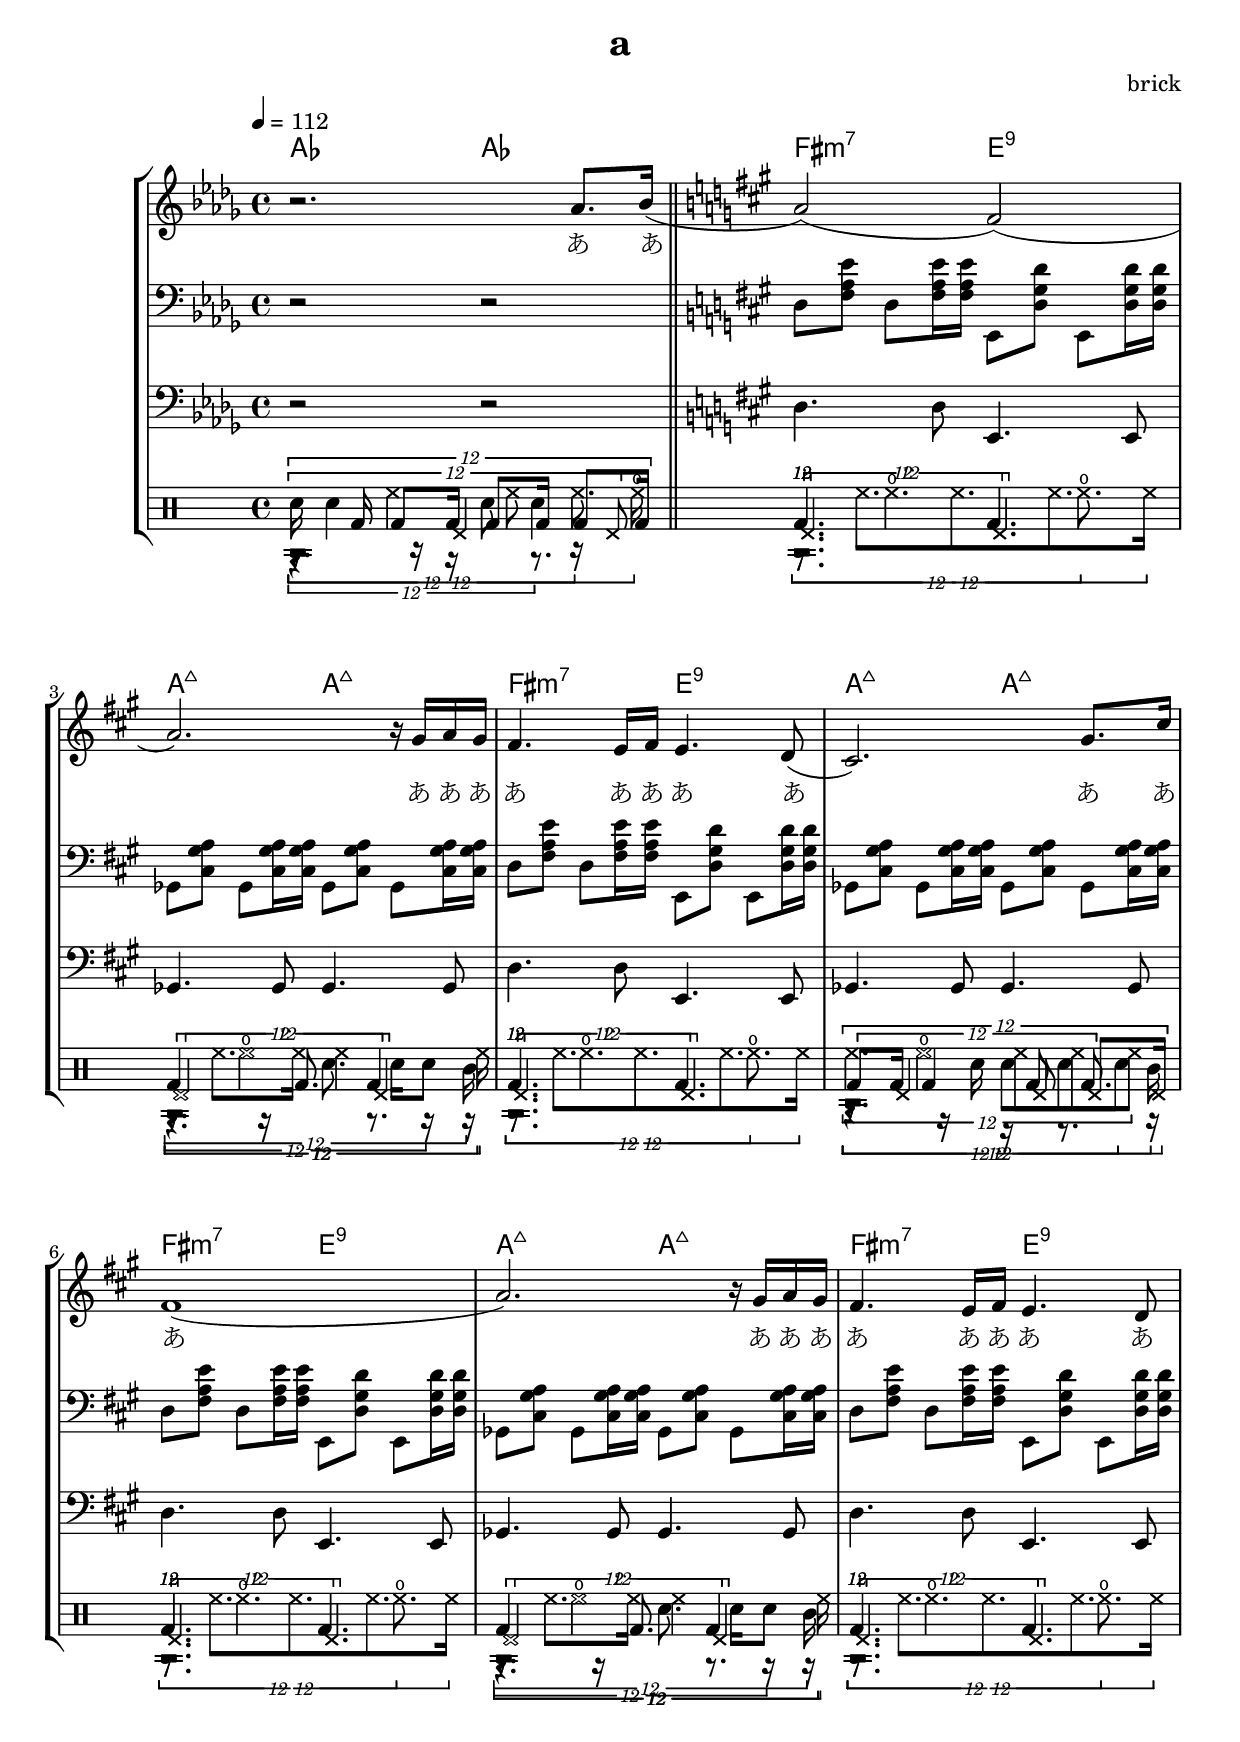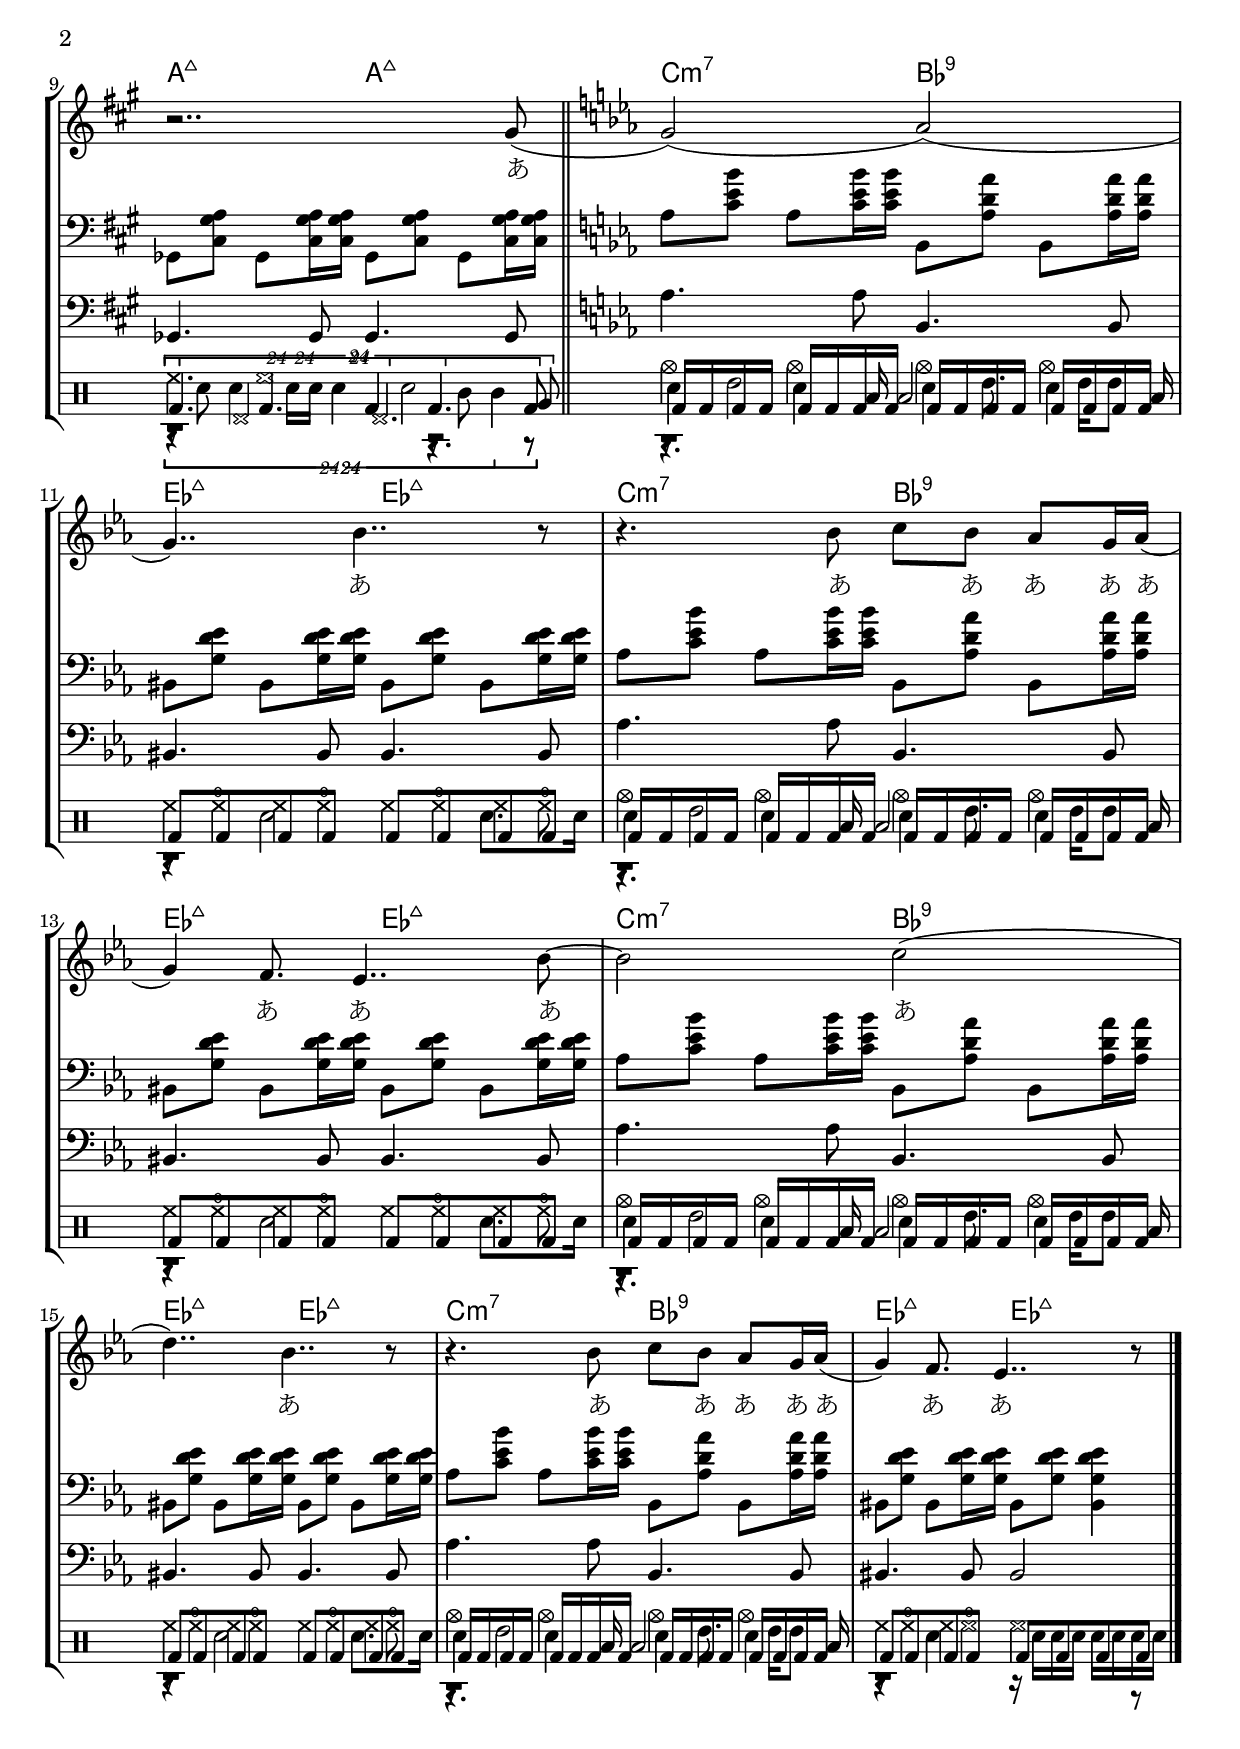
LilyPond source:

\version "2.12.1"

\header {
	title = \markup {a}
	composer = \markup \center-column {brick}
}

harmony = \chordmode {
	as2 as 

	fis:min7 e:9 a:maj7 a:maj7 fis:min7 e:9 a:maj7 a:maj7 fis:min7 e:9 a:maj7 a:maj7 fis:min7 e:9 a:maj7 a:maj7 

	c:min7 bes:9 es:maj7 es:maj7 c:min7 bes:9 es:maj7 es:maj7 c:min7 bes:9 es:maj7 es:maj7 c:min7 bes:9 es:maj7 es:maj7 
}

melody = {
	\key des \major
	\tempo 4 = 112
	r2. 
	\set Staff.midiInstrument = #"Violin"
	as'8.  bes'16 
	(	\key a \major
a'2)  (fis'2) 
	(a'2.)  r16  gis'16  a'16  gis'16 
	fis'4.  e'16  fis'16  e'4.  d'8 
	(cis'2.)  gis'8.  cis''16 
	fis'1 
	(a'2.)  r16  gis'16  a'16  gis'16 
	fis'4.  e'16  fis'16  e'4.  d'8
	r2.. 	\set Staff.midiInstrument = #"Contrabass"
	gis'8 
	(	\key es \major
g'2)  (as'2) 
	(g'4..)  bes'4..  r8~ 
	r4.  bes'8  c''8  bes'8  as'8  g'16  as'16 
	(g'4)  f'8.  es'4..  bes'8~ 
	bes'2  c''2 
	(d''4..)  bes'4..  r8~ 
	r4.  bes'8  c''8  bes'8  as'8  g'16  as'16 
	(g'4)  f'8.  es'4..  	r8 	\bar "|."
}

words = \lyricmode {
	
	あ  あ  あ  あ  あ  あ  あ  あ  あ  あ  あ  あ  あ  あ  あ  あ  あ  あ  あ  あ  あ  
	あ  あ  あ  あ  あ  あ  あ  あ  あ  あ  あ  あ  あ  あ  あ  あ  あ  あ  あ  あ  あ  
}

tempochange = {
	\tempo 4 = 112
	r1 \bar "||"
	\tempo 4 = 112
	r1 | r1 | r1 | r1 | r1 | r1 | r1 | r1 \bar "||"
	\tempo 4 = 112
	r1 | r1 | r1 | r1 | r1 | r1 | r1 | r1 \bar "|."
}

mainacc = {
	\clef bass
	\set Staff.midiInstrument = #"Fretless Bass"
	\key des \major
	\tempo 4 = 112
	r2
	r2
	\bar "||"

	\set Staff.midiInstrument = #"Electric Bass (finger)"
	\key a \major
	d8 <fis a e'> d <fis a e'>16 <fis a e'>
	e,8 <d gis d'> e, <d gis d'>16 <d gis d'>
	ges,8 <cis gis a> ges, <cis gis a>16 <cis gis a>
	ges,8 <cis gis a> ges, <cis gis a>16 <cis gis a>
	d8 <fis a e'> d <fis a e'>16 <fis a e'>
	e,8 <d gis d'> e, <d gis d'>16 <d gis d'>
	ges,8 <cis gis a> ges, <cis gis a>16 <cis gis a>
	ges,8 <cis gis a> ges, <cis gis a>16 <cis gis a>
	d8 <fis a e'> d <fis a e'>16 <fis a e'>
	e,8 <d gis d'> e, <d gis d'>16 <d gis d'>
	ges,8 <cis gis a> ges, <cis gis a>16 <cis gis a>
	ges,8 <cis gis a> ges, <cis gis a>16 <cis gis a>
	d8 <fis a e'> d <fis a e'>16 <fis a e'>
	e,8 <d gis d'> e, <d gis d'>16 <d gis d'>
	ges,8 <cis gis a> ges, <cis gis a>16 <cis gis a>
	ges,8 <cis gis a> ges, <cis gis a>16 <cis gis a>
	\bar "||"

	\set Staff.midiInstrument = #"Distorted Guitar"
	\key es \major
	as8 <c' es' bes'> as <c' es' bes'>16 <c' es' bes'>
	bes,8 <as d' as'> bes, <as d' as'>16 <as d' as'>
	bis,8 <g d' es'> bis, <g d' es'>16 <g d' es'>
	bis,8 <g d' es'> bis, <g d' es'>16 <g d' es'>
	as8 <c' es' bes'> as <c' es' bes'>16 <c' es' bes'>
	bes,8 <as d' as'> bes, <as d' as'>16 <as d' as'>
	bis,8 <g d' es'> bis, <g d' es'>16 <g d' es'>
	bis,8 <g d' es'> bis, <g d' es'>16 <g d' es'>
	as8 <c' es' bes'> as <c' es' bes'>16 <c' es' bes'>
	bes,8 <as d' as'> bes, <as d' as'>16 <as d' as'>
	bis,8 <g d' es'> bis, <g d' es'>16 <g d' es'>
	bis,8 <g d' es'> bis, <g d' es'>16 <g d' es'>
	as8 <c' es' bes'> as <c' es' bes'>16 <c' es' bes'>
	bes,8 <as d' as'> bes, <as d' as'>16 <as d' as'>
	bis,8 <g d' es'> bis, <g d' es'>16 <g d' es'>
	bis,8 <g d' es'>8 <bis, g d' es'>4
	\bar "|."
}

subacc = {
	\clef bass
	\set Staff.midiInstrument = #"Electric Guitar (clean)"
	\key des \major
	\tempo 4 = 112
	r2
	r2
	\bar "||"

	\set Staff.midiInstrument = #"Electric Guitar (clean)"
	\key a \major
	d4.d8
	e,4.e,8
	ges,4.ges,8
	ges,4.ges,8
	d4.d8
	e,4.e,8
	ges,4.ges,8
	ges,4.ges,8
	d4.d8
	e,4.e,8
	ges,4.ges,8
	ges,4.ges,8
	d4.d8
	e,4.e,8
	ges,4.ges,8
	ges,4.ges,8
	\bar "||"

	\set Staff.midiInstrument = #"Rock Organ"
	\key es \major
	as4.as8
	bes,4.bes,8
	bis,4.bis,8
	bis,4.bis,8
	as4.as8
	bes,4.bes,8
	bis,4.bis,8
	bis,4.bis,8
	as4.as8
	bes,4.bes,8
	bis,4.bis,8
	bis,4.bis,8
	as4.as8
	bes,4.bes,8
	bis,4.bis,8
	bis,2
	\bar "|."
}

percA = {
	\drummode {
	\times 16/12{ r8. hh4 hh8 hh8. } \bar "||"
	\times 16/12{ r8 hh8. hh8. hh8. hh16 } |\times 16/12{ r8 hh8. hh16 hh4 r16 hh16 } |\times 16/12{ r8 hh8. hh8. hh8. hh16 } |\times 16/12{ hh4. hh8 hh8 hh8 } |\times 16/12{ r8 hh8. hh8. hh8. hh16 } |\times 16/12{ r8 hh8. hh16 hh4 r16 hh16 } |\times 16/12{ r8 hh8. hh8. hh8. hh16 } |\times 16/24{ hh4. hh1 r8 } \bar "||"
	r1  |hh4 hh4 hh4 hh4  |r1  |hh4 hh4 hh4 hh4  |r1  |hh4 hh4 hh4 hh4  |r1  |hh4 hh4 hh2  \bar "|."
	}
}

percB = {
	\drummode {
	\times 16/12{ sn16 sn4 r16 sn8 sn4 } \bar "||"
	\times 16/12{ r2. } |\times 16/12{ r4. sn8. sn16 sn8 } |\times 16/12{ r2. } |\times 16/12{ r4 r16 sn16 sn8 sn8 sn8 } |\times 16/12{ r2. } |\times 16/12{ r4. sn8. sn16 sn8 } |\times 16/12{ r2. } |\times 16/24{ r8 sn8 sn4 sn16 sn16 sn4 sn2 r8 } \bar "||"
	sn4 sn4 sn4 sn4  |r4 sn2 sn8. sn16  |sn4 sn4 sn4 sn4  |r4 sn2 sn8. sn16  |sn4 sn4 sn4 sn4  |r4 sn2 sn8. sn16  |sn4 sn4 sn4 sn4  |r4 sn4 r16 sn16 sn16 sn16 sn16 sn16 sn16 sn16  \bar "|."
	}
}

percC = {
	\drummode {
	\times 16/12{ r8 bd16 bd8 bd16 bd8 bd16 bd8 bd16 } \bar "||"
	\times 16/12{ bd4. bd4. } |\times 16/12{ bd4 r16 bd8. bd4 } |\times 16/12{ bd4. bd4. } |\times 16/12{ bd8 bd16 bd4 bd8 bd8. } |\times 16/12{ bd4. bd4. } |\times 16/12{ bd4 r16 bd8. bd4 } |\times 16/12{ bd4. bd4. } |\times 16/24{ bd4. bd4. bd4 bd4. bd8 } \bar "||"
	bd16 bd16 bd16 bd16 bd16 bd16 bd16 bd16 bd16 bd16 bd16 bd16 bd16 bd16 bd16 bd16  |bd8 bd8 bd8 bd8 bd8 bd8 bd8 bd8  |bd16 bd16 bd16 bd16 bd16 bd16 bd16 bd16 bd16 bd16 bd16 bd16 bd16 bd16 bd16 bd16  |bd8 bd8 bd8 bd8 bd8 bd8 bd8 bd8  |bd16 bd16 bd16 bd16 bd16 bd16 bd16 bd16 bd16 bd16 bd16 bd16 bd16 bd16 bd16 bd16  |bd8 bd8 bd8 bd8 bd8 bd8 bd8 bd8  |bd16 bd16 bd16 bd16 bd16 bd16 bd16 bd16 bd16 bd16 bd16 bd16 bd16 bd16 bd16 bd16  |bd8 bd8 bd8 bd8 bd8 bd8 bd8 bd8  \bar "|."
	}
}

percD = {
	\drummode {
	\times 16/12{ r4 r16 hhp4 r16 hhp8 } \bar "||"
	\times 16/12{ r8. hho4. hho8. } |\times 16/12{ r8. hho2 r16 } |\times 16/12{ r8. hho4. hho8. } |\times 16/12{ r8. hho2 r16 } |\times 16/12{ r8. hho4. hho8. } |\times 16/12{ r8. hho2 r16 } |\times 16/12{ r8. hho4. hho8. } |\times 16/24{ r1 r2 } \bar "||"
	r1  |r8 hho4 hho4 hho4 hho8  |r1  |r8 hho4 hho4 hho4 hho8  |r1  |r8 hho4 hho4 hho4 hho8  |r1  |r8 hho4 hho2 r8  \bar "|."
	}
}

percE = {
	\drummode {
	\times 16/12{ r2 r8. hho16 } \bar "||"
	\times 16/12{ hhp4. hhp4. } |\times 16/12{ hhp2 hhp4 } |\times 16/12{ hhp4. hhp4. } |\times 16/12{ r8 hhp4 r16 hhp8 hhp8 hhp16 } |\times 16/12{ hhp4. hhp4. } |\times 16/12{ hhp2 hhp4 } |\times 16/12{ hhp4. hhp4. } |\times 16/24{ r4 hhp2 hhp2. } \bar "||"
	cymc4 cymc4 cymc4 cymc4  |r1 |cymc4 cymc4 cymc4 cymc4  |r1 |cymc4 cymc4 cymc4 cymc4  |r1 |cymc4 cymc4 cymc4 cymc4  |r1 \bar "|."
	}
}

percF = {
	\drummode {
	r1 \bar "||"
	\times 16/12{ r2. } |\times 16/12{ r2 r8. tomml16 } |\times 16/12{ r2. } |\times 16/12{ r2 r8. tomml16 } |\times 16/12{ r2. } |\times 16/12{ r2 r8. tomml16 } |\times 16/12{ r2. } |\times 16/24{ r1 r8 tomml8 tomml4 } \bar "||"
	r8 tommh2 tommh8. tommh16 tommh8  |r1 |r8 tommh2 tommh8. tommh16 tommh8  |r1 |r8 tommh2 tommh8. tommh16 tommh8  |r1 |r8 tommh2 tommh8. tommh16 tommh8  |r1 \bar "|."
	}
}

percG = {
	\drummode {
	r1 \bar "||"
	r1 |r1 |r1 |r1 |r1 |r1 |r1 |\times 16/24{ r1 r4. tomfh8 } \bar "||"
	r4. toml16 toml2 toml16  |r1 |r4. toml16 toml2 toml16  |r1 |r4. toml16 toml2 toml16  |r1 |r4. toml16 toml2 toml16  |r1 \bar "|."
	}
}

\score {
	<<
		\new StaffGroup <<
			\new ChordNames {\harmony}
			\new Voice = "melody" {\melody}
			\new Lyrics \lyricsto "melody" \words
			\new Staff = "mainacc" {\mainacc}
			\new Staff = "subacc" {\subacc}
			\new DrumStaff <<
				\new DrumVoice {\percA}
				\new DrumVoice {\percB}
				\new DrumVoice {\percC}
				\new DrumVoice {\percD}
				\new DrumVoice {\percE}
				\new DrumVoice {\percF}
				\new DrumVoice {\percG}
			>>
		>>
	>>
	\layout { }
}
